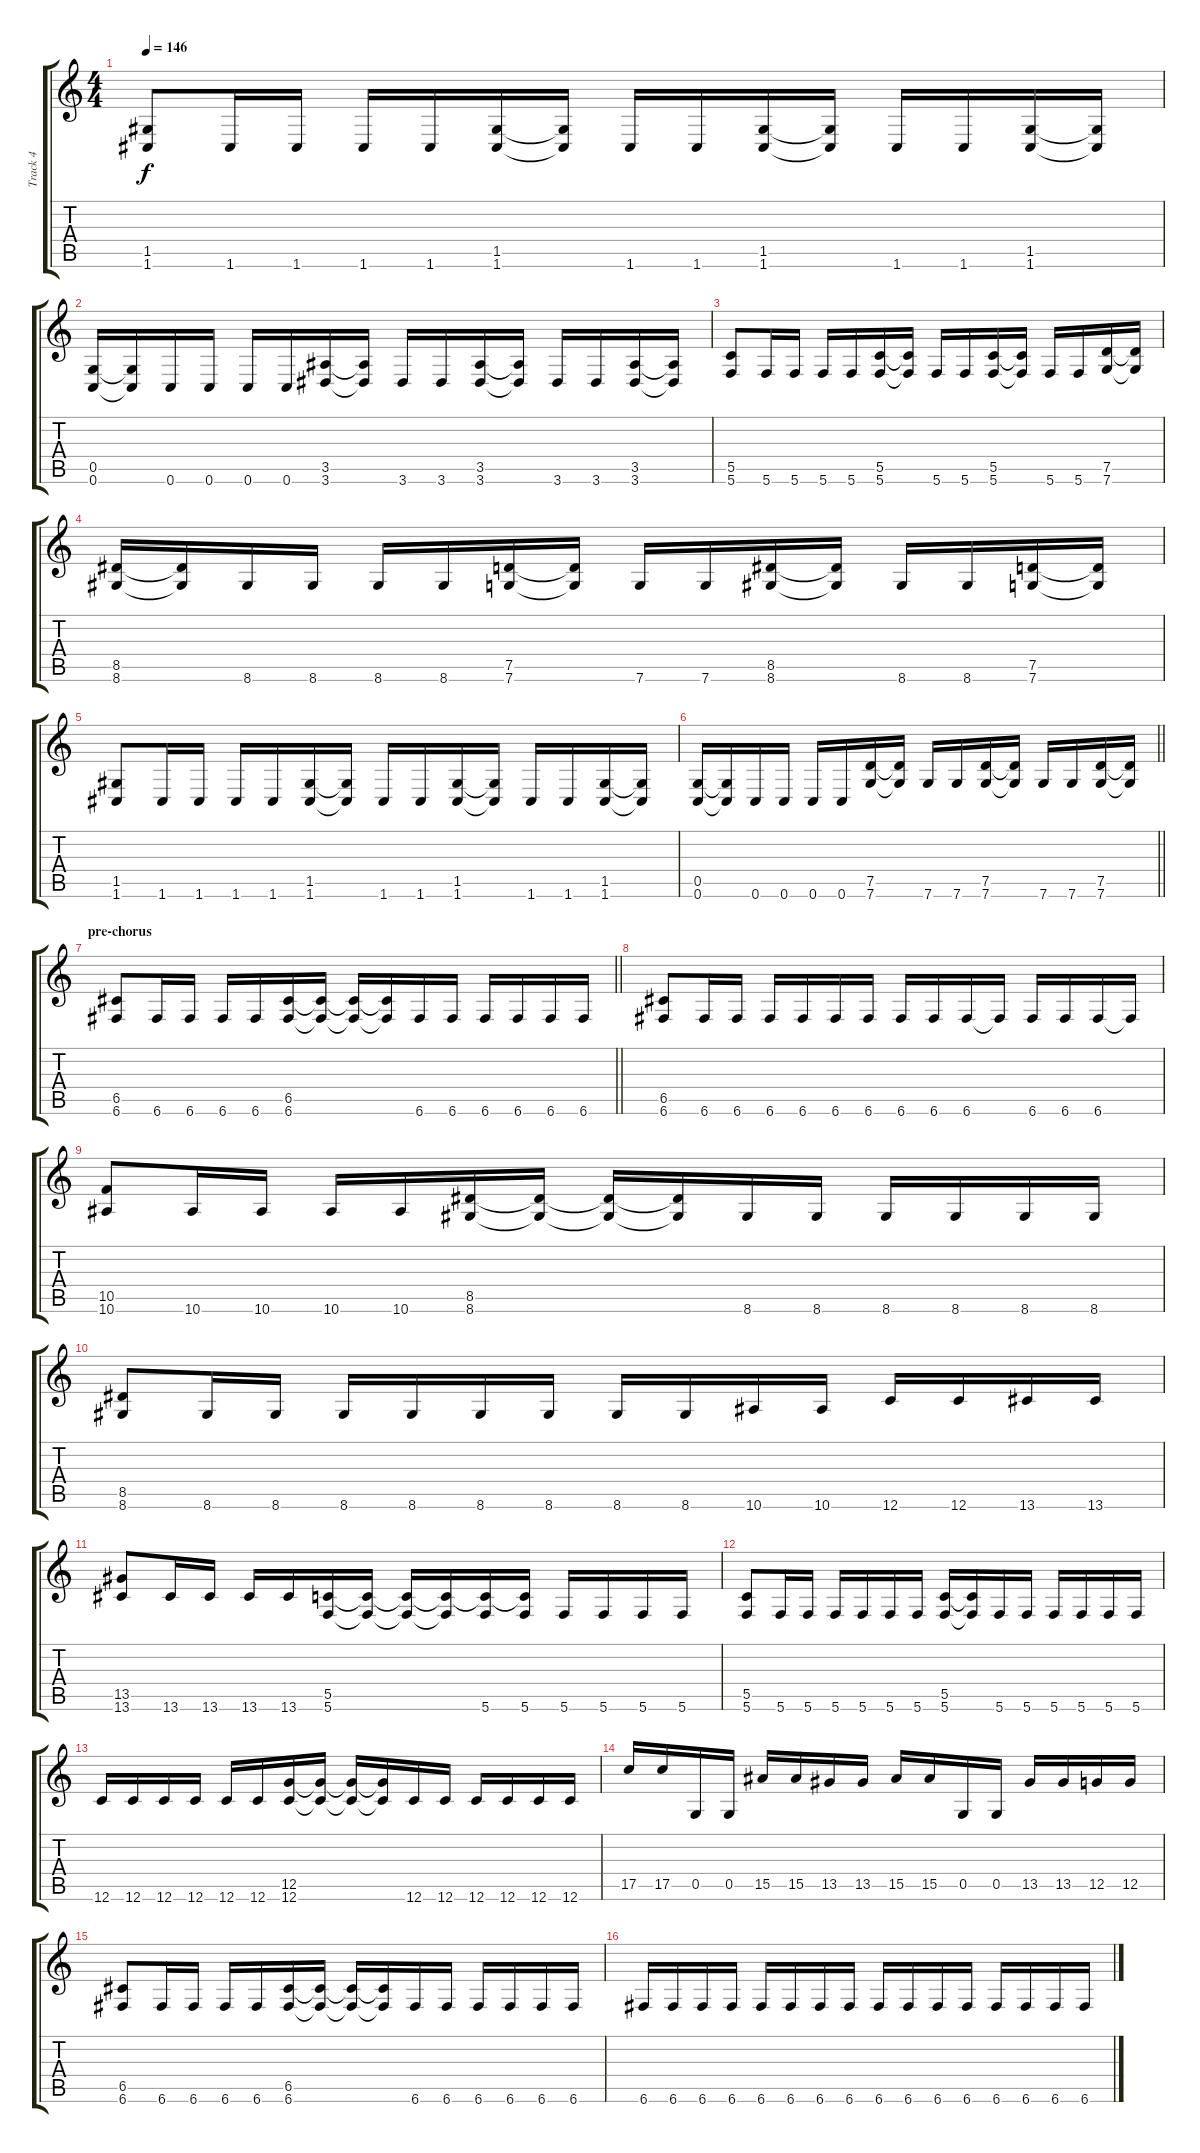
\track ("Track 4" "Track 4") {instrument distortionguitar}
\staff {score tabs}
\tuning (D4 A3 F3 C3 G2 C2) {hide}
\ts (4 4)
\tempo 146
\clef g2
\ks c
(1.5 1.6).8{dy f} 1.6.16 1.6.16 1.6.16 1.6.16 (1.5 1.6).16 (1.5{t} 1.6{t}).16 1.6.16 1.6.16 (1.5 1.6).16 (1.5{t} 1.6{t}).16 1.6.16 1.6.16 (1.5 1.6).16 (1.5{t} 1.6{t}).16 |
(0.5 0.6).16 (0.5{t} 0.6{t}).16 0.6.16 0.6.16 0.6.16 0.6.16 (3.5 3.6).16 (3.5{t} 3.6{t}).16 3.6.16 3.6.16 (3.5 3.6).16 (3.5{t} 3.6{t}).16 3.6.16 3.6.16 (3.5 3.6).16 (3.5{t} 3.6{t}).16 |
(5.5 5.6).8 5.6.16 5.6.16 5.6.16 5.6.16 (5.5 5.6).16 (5.5{t} 5.6{t}).16 5.6.16 5.6.16 (5.5 5.6).16 (5.5{t} 5.6{t}).16 5.6.16 5.6.16 (7.5 7.6).16 (7.5{t} 7.6{t}).16 |
(8.5 8.6).16 (8.5{t} 8.6{t}).16 8.6.16 8.6.16 8.6.16 8.6.16 (7.5 7.6).16 (7.5{t} 7.6{t}).16 7.6.16 7.6.16 (8.5 8.6).16 (8.5{t} 8.6{t}).16 8.6.16 8.6.16 (7.5 7.6).16 (7.5{t} 7.6{t}).16 |
(1.5 1.6).8 1.6.16 1.6.16 1.6.16 1.6.16 (1.5 1.6).16 (1.5{t} 1.6{t}).16 1.6.16 1.6.16 (1.5 1.6).16 (1.5{t} 1.6{t}).16 1.6.16 1.6.16 (1.5 1.6).16 (1.5{t} 1.6{t}).16 |
\barLineRight lightlight
(0.5 0.6).16 (0.5{t} 0.6{t}).16 0.6.16 0.6.16 0.6.16 0.6.16 (7.5 7.6).16 (7.5{t} 7.6{t}).16 7.6.16 7.6.16 (7.5 7.6).16 (7.5{t} 7.6{t}).16 7.6.16 7.6.16 (7.5 7.6).16 (7.5{t} 7.6{t}).16 |
\section ("" "pre-chorus")
\barLineRight lightlight
(6.5 6.6).8 6.6.16 6.6.16 6.6.16 6.6.16 (6.5 6.6).16 (6.5{t} 6.6{t}).16 (6.5{t} 6.6{t}).16 (6.5{t} 6.6{t}).16 6.6.16 6.6.16 6.6.16 6.6.16 6.6.16 6.6.16 |
\section ("" "")
(6.5 6.6).8 6.6.16 6.6.16 6.6.16 6.6.16 6.6.16 6.6.16 6.6.16 6.6.16 6.6.16 6.6{t}.16 6.6.16 6.6.16 6.6.16 6.6{t}.16 |
(10.5 10.6).8 10.6.16 10.6.16 10.6.16 10.6.16 (8.5 8.6).16 (8.5{t} 8.6{t}).16 (8.5{t} 8.6{t}).16 (8.5{t} 8.6{t}).16 8.6.16 8.6.16 8.6.16 8.6.16 8.6.16 8.6.16 |
(8.5 8.6).8 8.6.16 8.6.16 8.6.16 8.6.16 8.6.16 8.6.16 8.6.16 8.6.16 10.6.16 10.6.16 12.6.16 12.6.16 13.6.16 13.6.16 |
(13.5 13.6).8 13.6.16 13.6.16 13.6.16 13.6.16 (5.5 5.6).16 (5.5{t} 5.6{t}).16 (5.5{t} 5.6{t}).16 (5.5{t} 5.6{t}).16 (5.5{t} 5.6).16 (5.5{t} 5.6).16 5.6.16 5.6.16 5.6.16 5.6.16 |
(5.5 5.6).8 5.6.16 5.6.16 5.6.16 5.6.16 5.6.16 5.6.16 (5.5 5.6).16 (5.5{t} 5.6{t}).16 5.6.16 5.6.16 5.6.16 5.6.16 5.6.16 5.6.16 |
12.6.16 12.6.16 12.6.16 12.6.16 12.6.16 12.6.16 (12.5 12.6).16 (12.5{t} 12.6{t}).16 (12.5{t} 12.6{t}).16 (12.5{t} 12.6{t}).16 12.6.16 12.6.16 12.6.16 12.6.16 12.6.16 12.6.16 |
17.5.16 17.5.16 0.5.16 0.5.16 15.5.16 15.5.16 13.5.16 13.5.16 15.5.16 15.5.16 0.5.16 0.5.16 13.5.16 13.5.16 12.5.16 12.5.16 |
(6.5 6.6).8 6.6.16 6.6.16 6.6.16 6.6.16 (6.5 6.6).16 (6.5{t} 6.6{t}).16 (6.5{t} 6.6{t}).16 (6.5{t} 6.6{t}).16 6.6.16 6.6.16 6.6.16 6.6.16 6.6.16 6.6.16 |
6.6.16 6.6.16 6.6.16 6.6.16 6.6.16 6.6.16 6.6.16 6.6.16 6.6.16 6.6.16 6.6.16 6.6.16 6.6.16 6.6.16 6.6.16 6.6.16
